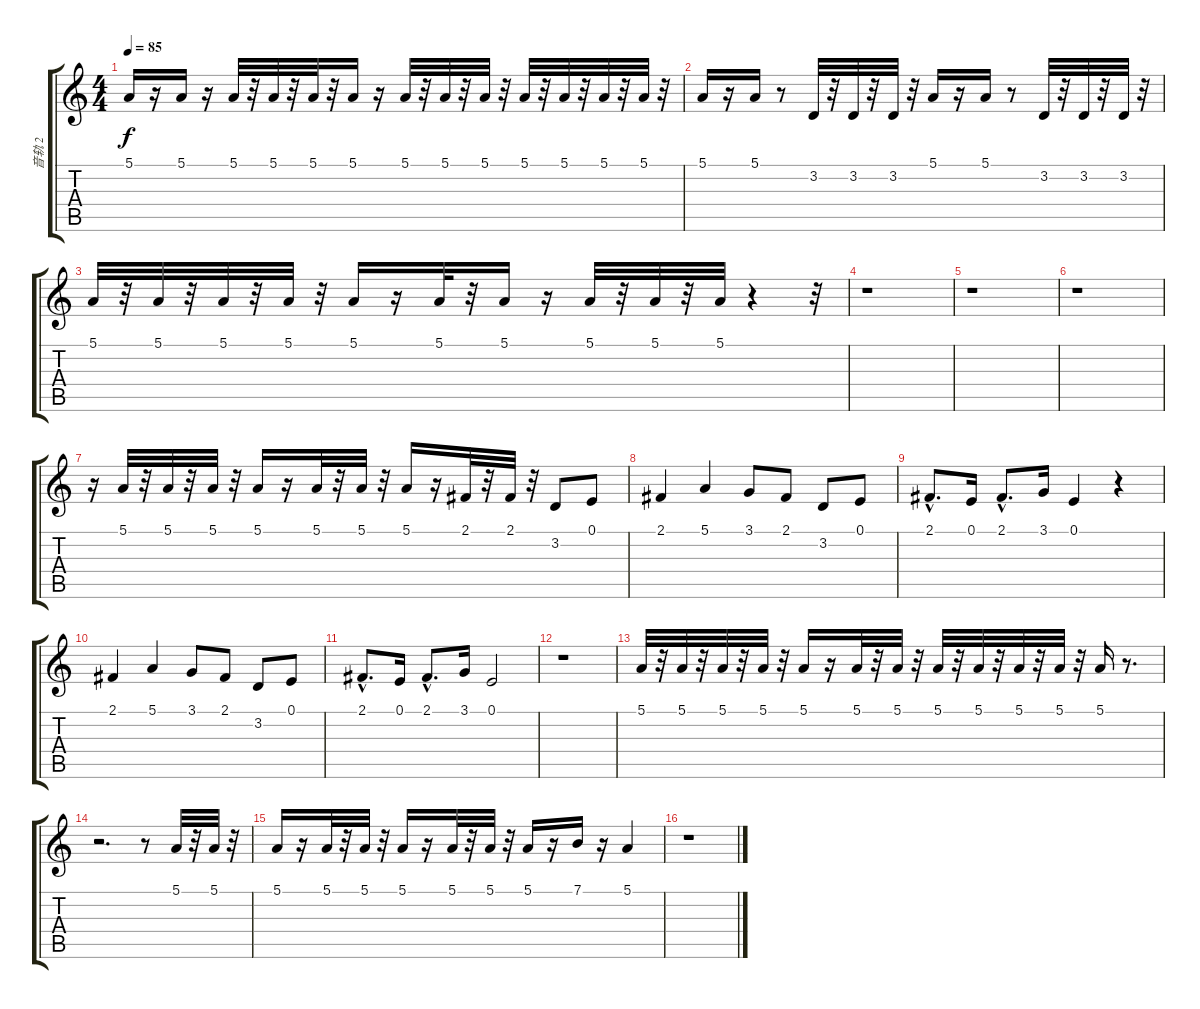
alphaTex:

\track ("音轨 2" "音轨 2") {instrument sopranosax}
\staff {score tabs}
\tuning (E4 B3 G3 D3 A2 E2) {hide}
\ts (4 4)
\tempo 85
\clef g2
\ks c
5.1.16{dy f} r.16 5.1.16 r.16 5.1.32 r.32 5.1.32 r.32 5.1.32 r.32 5.1.16 r.16 5.1.32 r.32 5.1.32 r.32 5.1.32 r.32 5.1.32 r.32 5.1.32 r.32 5.1.32 r.32 5.1.32 r.32 |
5.1.16 r.16 5.1.16 r.8 3.2.32 r.32 3.2.32 r.32 3.2.32 r.32 5.1.16 r.16 5.1.16 r.8 3.2.32 r.32 3.2.32 r.32 3.2.32 r.32 |
5.1.32 r.32 5.1.32 r.32 5.1.32 r.32 5.1.32 r.32 5.1.16 r.16 5.1.32 r.32 5.1.16 r.16 5.1.32 r.32 5.1.32 r.32 5.1.32 r.4 r.32 |
r.1 |
r.1 |
r.1 |
r.16 5.1.32 r.32 5.1.32 r.32 5.1.32 r.32 5.1.16 r.16 5.1.32 r.32 5.1.32 r.32 5.1.16 r.16 2.1.32 r.32 2.1.32 r.32 3.2.8 0.1.8 |
2.1.4 5.1.4 3.1.8 2.1.8 3.2.8 0.1.8 |
2.1{hac}.8{d} 0.1.16 2.1{hac}.8{d} 3.1.16 0.1.4 r.4 |
2.1.4 5.1.4 3.1.8 2.1.8 3.2.8 0.1.8 |
2.1{hac}.8{d} 0.1.16 2.1{hac}.8{d} 3.1.16 0.1.2 |
r.1 |
5.1.32 r.32 5.1.32 r.32 5.1.32 r.32 5.1.32 r.32 5.1.16 r.16 5.1.32 r.32 5.1.32 r.32 5.1.32 r.32 5.1.32 r.32 5.1.32 r.32 5.1.32 r.32 5.1.16 r.8{d} |
r.2{d} r.8 5.1.32 r.32 5.1.32 r.32 |
5.1.16 r.16 5.1.32 r.32 5.1.32 r.32 5.1.16 r.16 5.1.32 r.32 5.1.32 r.32 5.1.16 r.16 7.1.16 r.16 5.1.4 |
r.1
